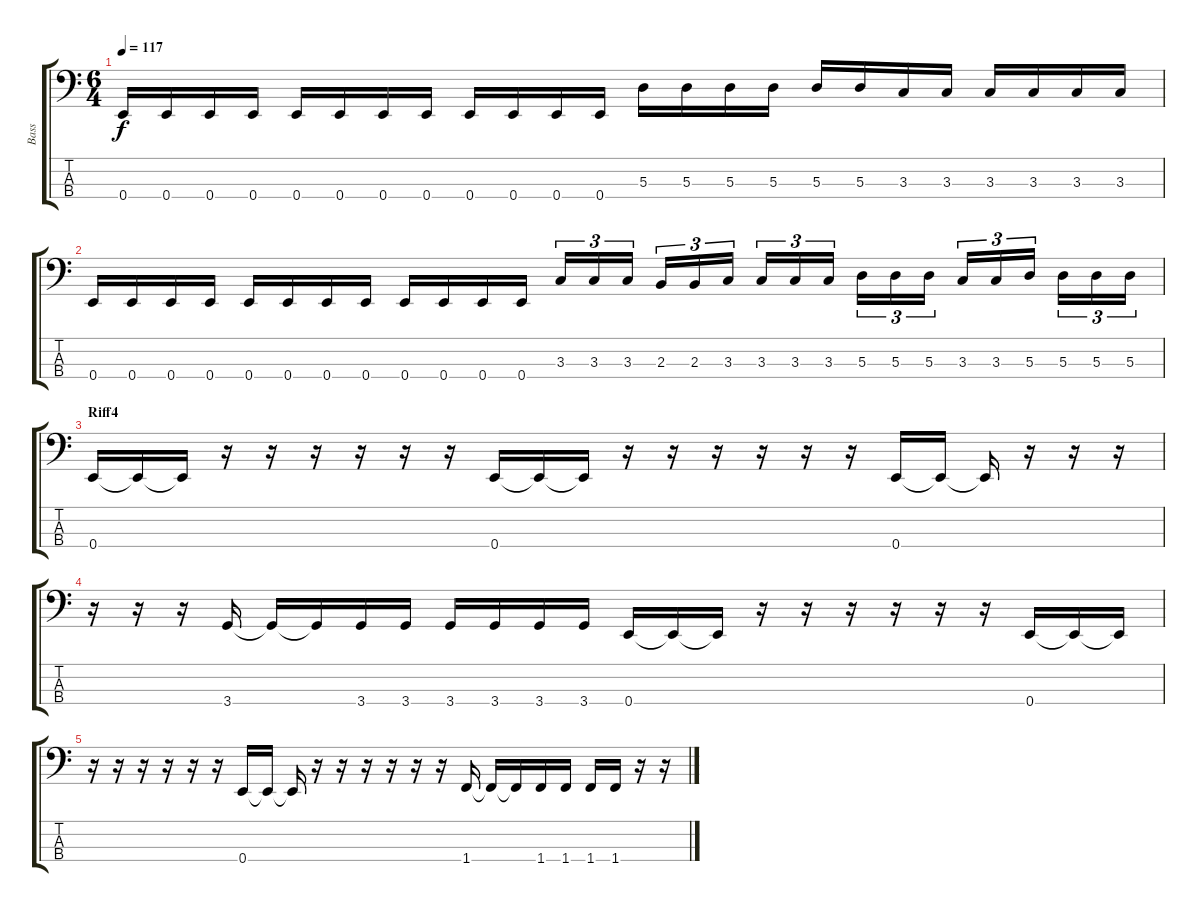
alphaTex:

\track ("Bass" "Bass") {instrument electricbasspick}
\staff {score tabs}
\tuning (G2 D2 A1 E1) {hide}
\ts (6 4)
\tempo 117
\clef f4
\ks c
0.4.16{dy f} 0.4.16 0.4.16 0.4.16 0.4.16 0.4.16 0.4.16 0.4.16 0.4.16 0.4.16 0.4.16 0.4.16 5.3.16 5.3.16 5.3.16 5.3.16 5.3.16 5.3.16 3.3.16 3.3.16 3.3.16 3.3.16 3.3.16 3.3.16 |
0.4.16 0.4.16 0.4.16 0.4.16 0.4.16 0.4.16 0.4.16 0.4.16 0.4.16 0.4.16 0.4.16 0.4.16 3.3.16{tu (3 2)} 3.3.16{tu (3 2)} 3.3.16{tu (3 2)} 2.3.16{tu (3 2)} 2.3.16{tu (3 2)} 3.3.16{tu (3 2)} 3.3.16{tu (3 2)} 3.3.16{tu (3 2)} 3.3.16{tu (3 2)} 5.3.16{tu (3 2)} 5.3.16{tu (3 2)} 5.3.16{tu (3 2)} 3.3.16{tu (3 2)} 3.3.16{tu (3 2)} 5.3.16{tu (3 2)} 5.3.16{tu (3 2)} 5.3.16{tu (3 2)} 5.3.16{tu (3 2)} |
\section ("" "Riff4")
0.4.16 0.4{t}.16 0.4{t}.16 r.16 r.16 r.16 r.16 r.16 r.16 0.4.16 0.4{t}.16 0.4{t}.16 r.16 r.16 r.16 r.16 r.16 r.16 0.4.16 0.4{t}.16 0.4{t}.16 r.16 r.16 r.16 |
r.16 r.16 r.16 3.4.16 3.4{t}.16 3.4{t}.16 3.4.16 3.4.16 3.4.16 3.4.16 3.4.16 3.4.16 0.4.16 0.4{t}.16 0.4{t}.16 r.16 r.16 r.16 r.16 r.16 r.16 0.4.16 0.4{t}.16 0.4{t}.16 |
r.16 r.16 r.16 r.16 r.16 r.16 0.4.16 0.4{t}.16 0.4{t}.16 r.16 r.16 r.16 r.16 r.16 r.16 1.4.16 1.4{t}.16 1.4{t}.16 1.4.16 1.4.16 1.4.16 1.4.16 r.16 r.16
